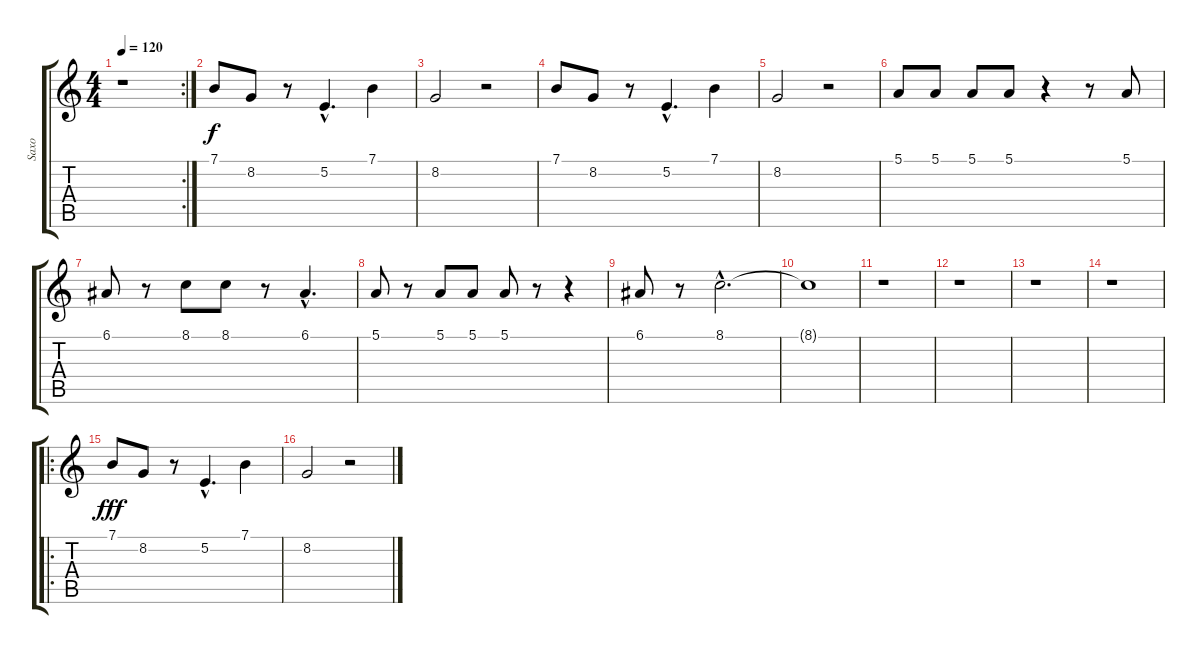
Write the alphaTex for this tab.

\track ("Saxo" "Saxo") {instrument sopranosax}
\staff {score tabs}
\tuning (E4 B3 G3 D3 A2 E2) {hide}
\rc 2
\ts (4 4)
\tempo 120
\clef g2
\ks c
r.1{dy f} |
7.1.8 8.2.8 r.8 5.2{hac}.4{d} 7.1.4 |
8.2.2 r.2 |
7.1.8 8.2.8 r.8 5.2{hac}.4{d} 7.1.4 |
8.2.2 r.2 |
5.1.8 5.1.8 5.1.8 5.1.8 r.4 r.8 5.1.8 |
6.1.8 r.8 8.1.8 8.1.8 r.8 6.1{hac}.4{d} |
5.1.8 r.8 5.1.8 5.1.8 5.1.8 r.8 r.4 |
6.1.8 r.8 8.1{hac}.2{d} |
8.1{t}.1 |
r.1 |
r.1 |
r.1 |
r.1 |
\ro
7.1.8{dy fff} 8.2.8 r.8 5.2{hac}.4{d} 7.1.4 |
8.2.2 r.2
